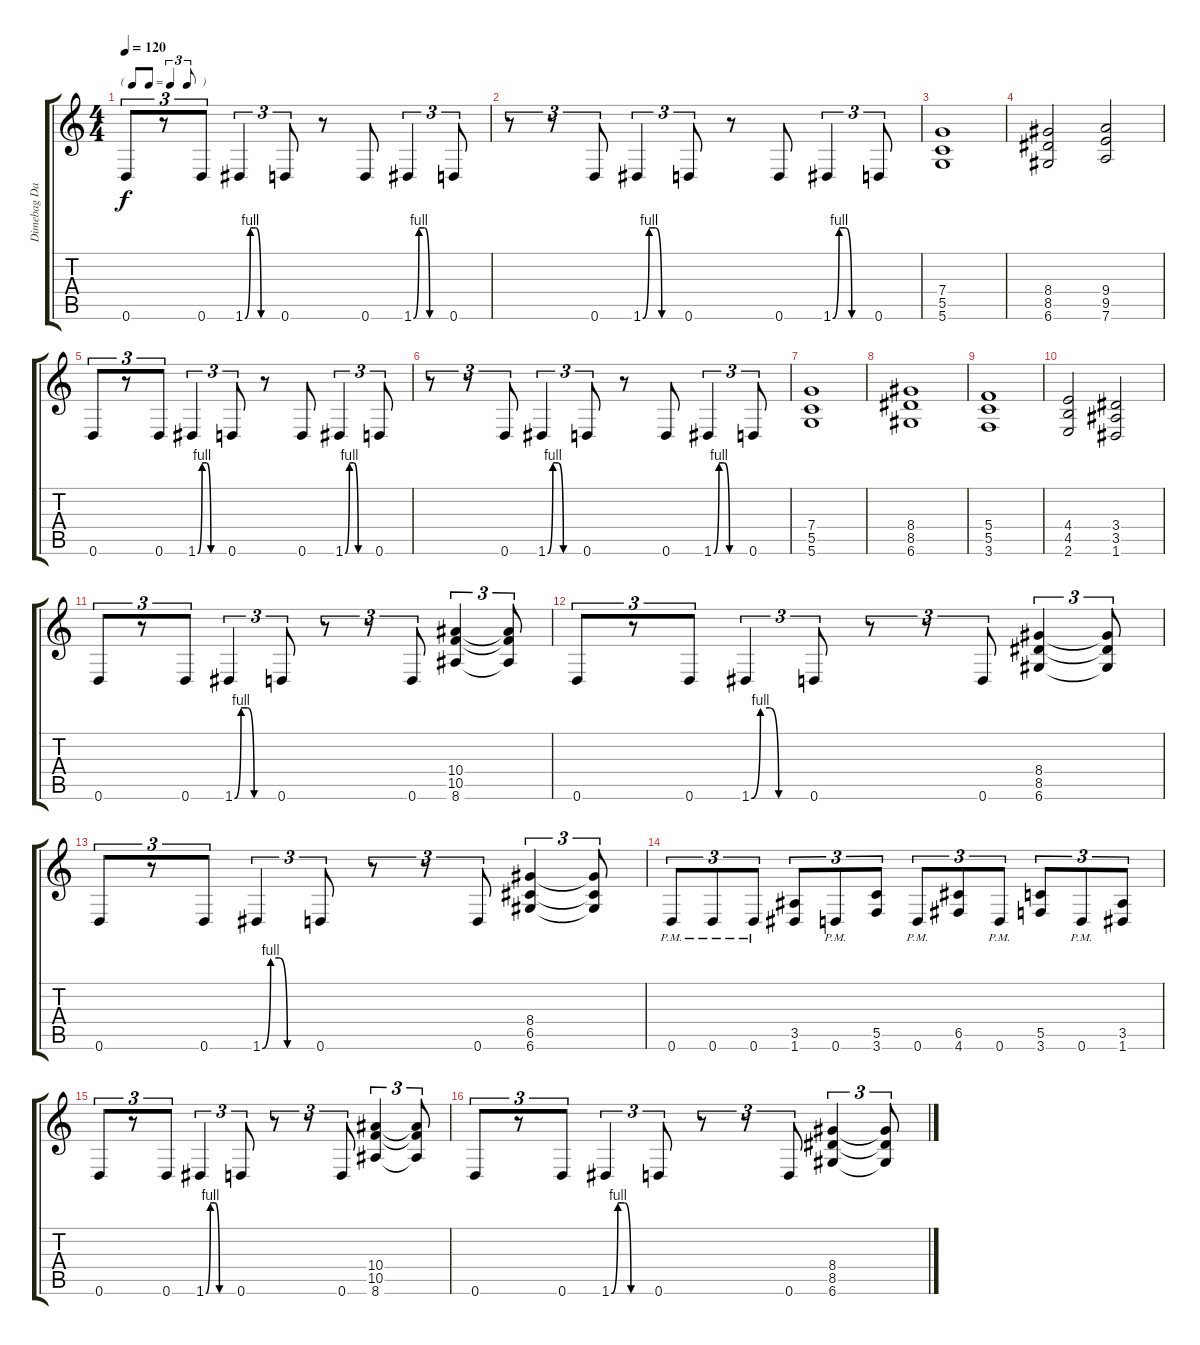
\track ("Dimebag Darrell (Disto Gtr)" "Dimebag Da") {instrument distortionguitar}
\staff {score tabs}
\tuning (D4 A3 F3 C3 G2 D2) {hide}
\ts (4 4)
\tf triplet8th
\tempo 120
\clef g2
\ks c
0.6.8{tu (3 2) dy f} r.8{tu (3 2)} 0.6.8{tu (3 2)} 1.6{be (custom 0 0 10 4 20 4 30 0 60 0)}.4{tu (3 2)} 0.6.8{tu (3 2)} r.8 0.6.8 1.6{be (custom 0 0 10 4 20 4 30 0 60 0)}.4{tu (3 2)} 0.6.8{tu (3 2)} |
r.8{tu (3 2)} r.8{tu (3 2)} 0.6.8{tu (3 2)} 1.6{be (custom 0 0 10 4 20 4 30 0 60 0)}.4{tu (3 2)} 0.6.8{tu (3 2)} r.8 0.6.8 1.6{be (custom 0 0 10 4 20 4 30 0 60 0)}.4{tu (3 2)} 0.6.8{tu (3 2)} |
(7.4 5.5 5.6).1 |
(8.4 8.5 6.6).2 (9.4 9.5 7.6).2 |
0.6.8{tu (3 2)} r.8{tu (3 2)} 0.6.8{tu (3 2)} 1.6{be (custom 0 0 10 4 20 4 30 0 60 0)}.4{tu (3 2)} 0.6.8{tu (3 2)} r.8 0.6.8 1.6{be (custom 0 0 10 4 20 4 30 0 60 0)}.4{tu (3 2)} 0.6.8{tu (3 2)} |
r.8{tu (3 2)} r.8{tu (3 2)} 0.6.8{tu (3 2)} 1.6{be (custom 0 0 10 4 20 4 30 0 60 0)}.4{tu (3 2)} 0.6.8{tu (3 2)} r.8 0.6.8 1.6{be (custom 0 0 10 4 20 4 30 0 60 0)}.4{tu (3 2)} 0.6.8{tu (3 2)} |
(7.4 5.5 5.6).1 |
(8.4 8.5 6.6).1 |
(5.4 5.5 3.6).1 |
(4.4 4.5 2.6).2 (3.4 3.5 1.6).2 |
0.6.8{tu (3 2)} r.8{tu (3 2)} 0.6.8{tu (3 2)} 1.6{be (custom 0 0 10 4 20 4 30 0 60 0)}.4{tu (3 2)} 0.6.8{tu (3 2)} r.8{tu (3 2)} r.8{tu (3 2)} 0.6.8{tu (3 2)} (10.4 10.5 8.6).4{tu (3 2)} (10.4{t} 10.5{t} 8.6{t}).8{tu (3 2)} |
0.6.8{tu (3 2)} r.8{tu (3 2)} 0.6.8{tu (3 2)} 1.6{be (custom 0 0 10 4 20 4 30 0 60 0)}.4{tu (3 2)} 0.6.8{tu (3 2)} r.8{tu (3 2)} r.8{tu (3 2)} 0.6.8{tu (3 2)} (8.4 8.5 6.6).4{tu (3 2)} (8.4{t} 8.5{t} 6.6{t}).8{tu (3 2)} |
0.6.8{tu (3 2)} r.8{tu (3 2)} 0.6.8{tu (3 2)} 1.6{be (custom 0 0 10 4 20 4 30 0 60 0)}.4{tu (3 2)} 0.6.8{tu (3 2)} r.8{tu (3 2)} r.8{tu (3 2)} 0.6.8{tu (3 2)} (8.4 6.5 6.6).4{tu (3 2)} (8.4{t} 6.5{t} 6.6{t}).8{tu (3 2)} |
0.6{pm}.8{tu (3 2)} 0.6{pm}.8{tu (3 2)} 0.6{pm}.8{tu (3 2)} (3.5 1.6).8{tu (3 2)} 0.6{pm}.8{tu (3 2)} (5.5 3.6).8{tu (3 2)} 0.6{pm}.8{tu (3 2)} (6.5 4.6).8{tu (3 2)} 0.6{pm}.8{tu (3 2)} (5.5 3.6).8{tu (3 2)} 0.6{pm}.8{tu (3 2)} (3.5 1.6).8{tu (3 2)} |
0.6.8{tu (3 2)} r.8{tu (3 2)} 0.6.8{tu (3 2)} 1.6{be (custom 0 0 10 4 20 4 30 0 60 0)}.4{tu (3 2)} 0.6.8{tu (3 2)} r.8{tu (3 2)} r.8{tu (3 2)} 0.6.8{tu (3 2)} (10.4 10.5 8.6).4{tu (3 2)} (10.4{t} 10.5{t} 8.6{t}).8{tu (3 2)} |
0.6.8{tu (3 2)} r.8{tu (3 2)} 0.6.8{tu (3 2)} 1.6{be (custom 0 0 10 4 20 4 30 0 60 0)}.4{tu (3 2)} 0.6.8{tu (3 2)} r.8{tu (3 2)} r.8{tu (3 2)} 0.6.8{tu (3 2)} (8.4 8.5 6.6).4{tu (3 2)} (8.4{t} 8.5{t} 6.6{t}).8{tu (3 2)}
